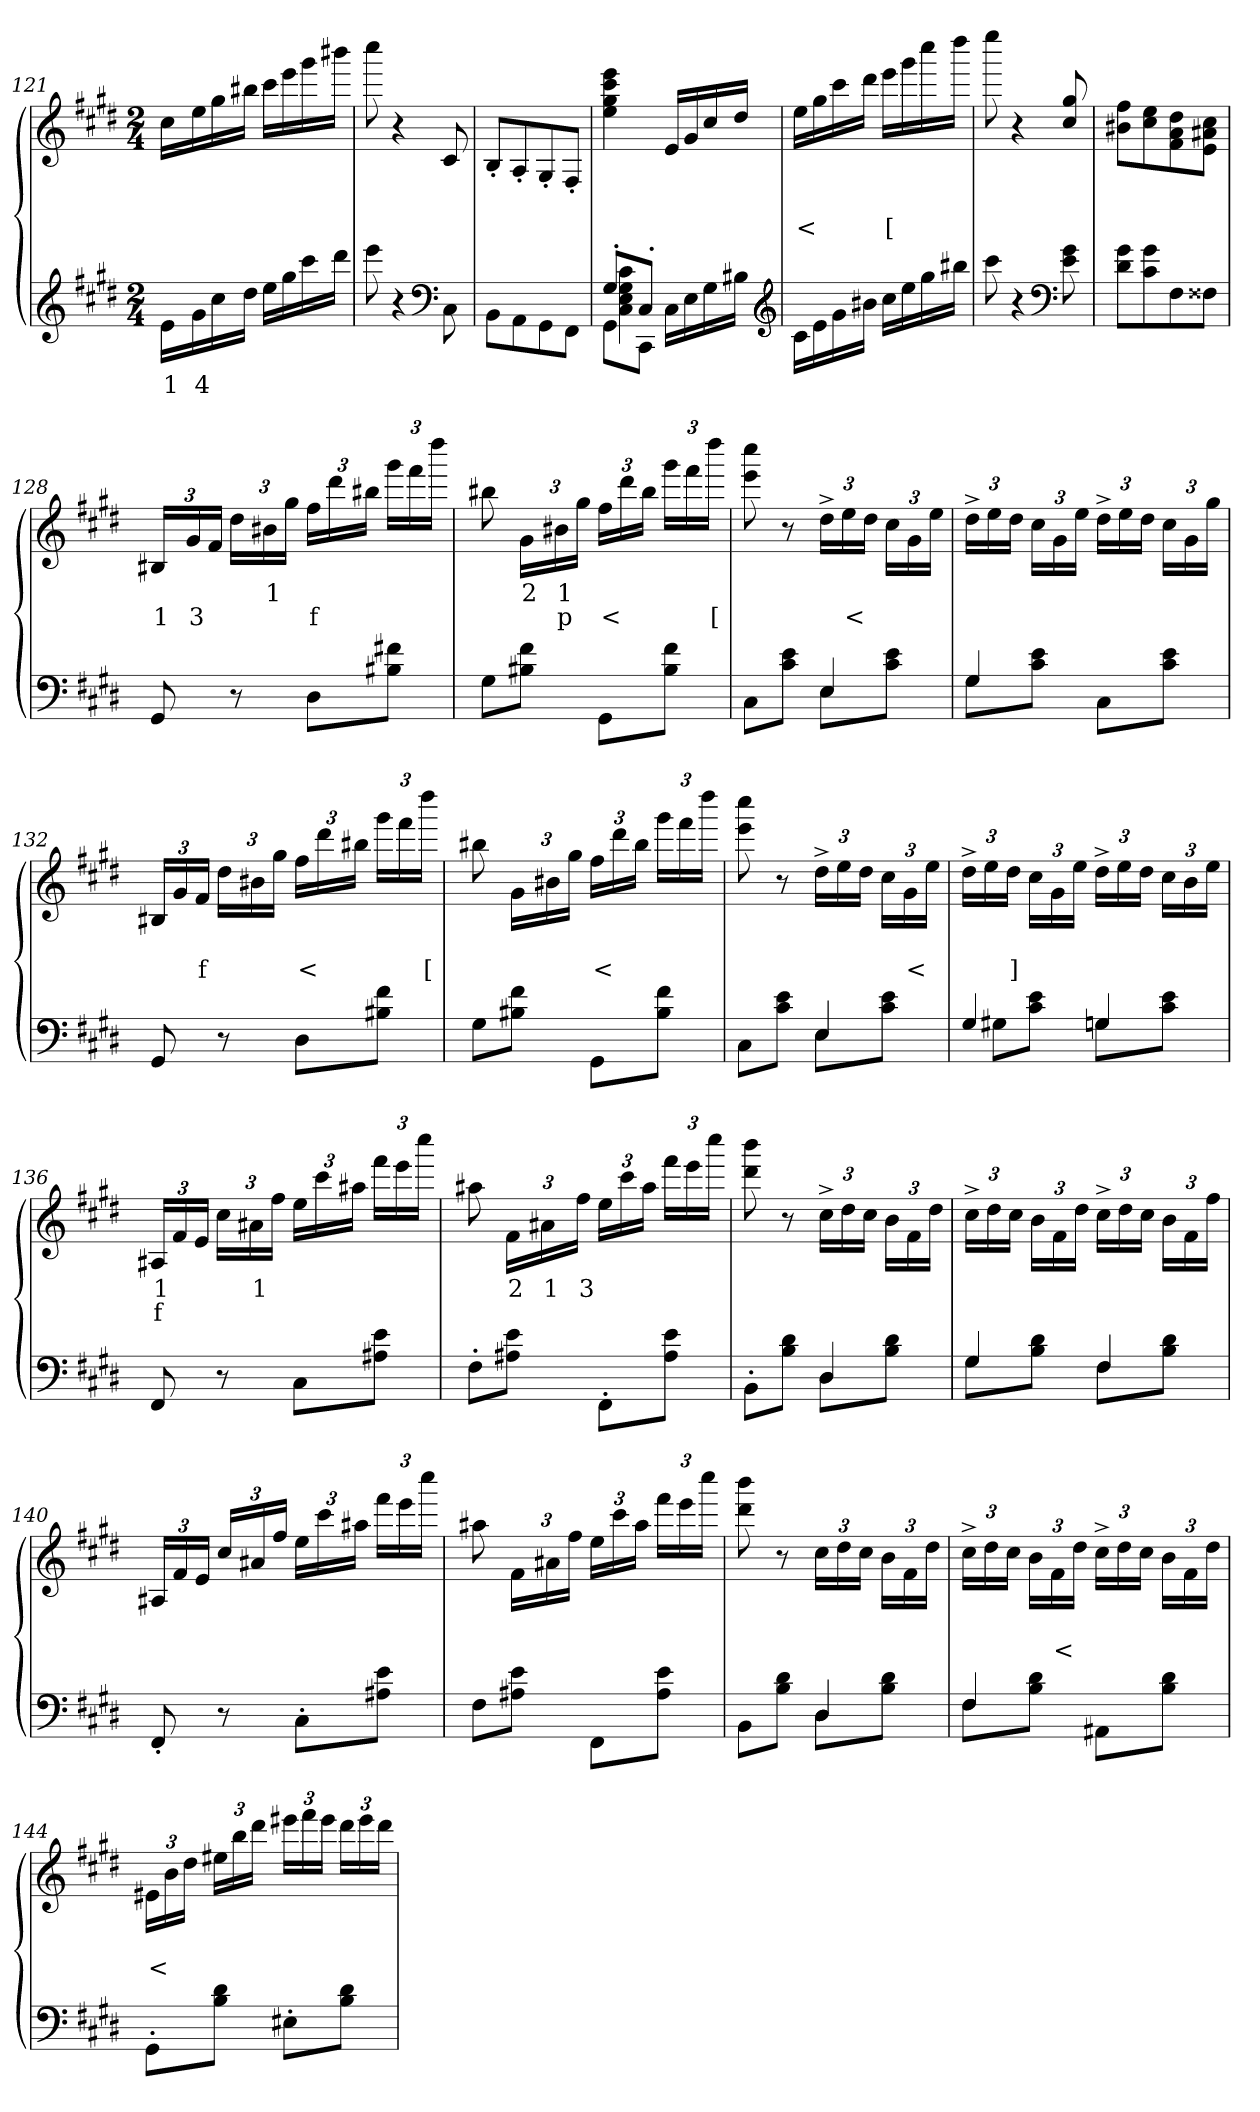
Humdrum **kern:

**kern	**text	**kern	**text	**text
*part2	*part2	*part1	*part1	*part1
*staff2	*staff2	*staff1	*staff1	*staff1
*clefG2	*	*clefG2	*	*
*k[f#c#g#d#]	*	*k[f#c#g#d#]	*	*
*M2/4	*	*M2/4	*	*
=121	=121	=121	=121	=121
16e\LL	1	16cc#LL	.	.
16g#	4	16ee	.	.
16cc#	.	16gg#	.	.
16dd#JJ	.	16bb#XJJ	.	.
16eeLL	.	16ccc#LL	.	.
16gg#	.	16eee	.	.
16ccc#	.	16ggg#	.	.
16ddd#JJ	.	16bbb#JJ	.	.
=122	=122	=122	=122	=122
8eee	.	8cccc#	.	.
4r	.	4r	.	.
*clefF4	*	*	*	*
8C#\	.	8c#	.	.
=123	=123	=123	=123	=123
8BB\L	.	8B'>L	.	.
8AA	.	8A'>	.	.
8GG#	.	8G#'>	.	.
8FF#J	.	8F#'>J	.	.
=124	=124	=124	=124	=124
*^	*	*	*	*
*	*^	*	*	*	*
8G#'>L	4c# 4G# 4E 4C#	8GG#\L	.	4eee 4ccc# 4gg# 4ee	.	.
8C#'>J	.	8CC#\J	.	.	.	.
4ryy	16C#LL	4ryy	.	16eLL	.	.
.	16E	.	.	16g#	.	.
.	16G#	.	.	16cc#	.	.
.	16B#XJJ	.	.	16dd#JJ	.	.
*v	*v	*v	*	*	*	*
*clefG2	*	*	*	*
=125	=125	=125	=125	=125
16c#\LL	.	16eeLL	.	<
16e	.	16gg#	.	.
16g#	.	16ccc#	.	.
16b#XJJ	.	16ddd#JJ	.	.
16cc#LL	.	16eeeLL	.	[
16ee	.	16ggg#	.	.
16gg#	.	16cccc#	.	.
16bb#JJ	.	16dddd#JJ	.	.
=126	=126	=126	=126	=126
8ccc#	.	8eeee	.	.
4r	.	4r	.	.
*clefF4	*	*	*	*
8g# 8e	.	8gg#/ 8cc#	.	.
=127	=127	=127	=127	=127
8g# 8d#L	.	8ff# 8b#XL	.	.
8g# 8c#	.	8ee 8cc#	.	.
8F#	.	8dd# 8a 8f#	.	.
8F##XJ	.	8cc# 8a#X 8eJ	.	.
=128	=128	=128	=128	=128
8GG#	.	24B#XLL	.	1
.	.	24g#	.	3
.	.	24f#JJ	.	.
8r	.	24dd#LL	.	.
.	.	24b#	1	.
.	.	24gg#JJ	.	.
8D#L	.	24ff#LL	.	f
.	.	24ddd#	.	.
.	.	24bb#JJ	.	.
8f#X 8B#XJ	.	24ggg#LL	.	.
.	.	24fff#	.	.
.	.	24dddd#JJ	.	.
=129	=129	=129	=129	=129
8G#L	.	8bb#X	.	.
8f# 8B#XJ	.	24g#LL	2	.
.	.	24b#	1	p
.	.	24gg#JJ	.	.
8GG#L	.	24ff#LL	.	<
.	.	24ddd#	.	.
.	.	24bb#JJ	.	.
8f# 8B#J	.	24ggg#LL	.	.
.	.	24fff#	.	.
.	.	24dddd#JJ	.	[
=130	=130	=130	=130	=130
*^	*	*	*	*
4ryy	8C#L	.	8cccc# 8eee	.	.
.	8e 8c#J	.	8r	.	.
4E	8EL	.	24dd#^>LL	.	.
.	.	.	24ee	.	<
.	.	.	24dd#JJ	.	.
.	8e 8c#J	.	24cc#LL	.	.
.	.	.	24g#	.	.
.	.	.	24eeJJ	.	.
=131	=131	=131	=131	=131	=131
4G#	8G#L	.	24dd#^>LL	.	.
.	.	.	24ee	.	.
.	.	.	24dd#JJ	.	.
.	8e 8c#J	.	24cc#LL	.	.
.	.	.	24g#	.	.
.	.	.	24eeJJ	.	.
4ryy	8C#L	.	24dd#^>LL	.	.
.	.	.	24ee	.	.
.	.	.	24dd#JJ	.	.
.	8e 8c#J	.	24cc#LL	.	.
.	.	.	24g#	.	.
.	.	.	24gg#JJ	.	.
*v	*v	*	*	*	*
=132	=132	=132	=132	=132
8GG#	.	24B#XLL	.	.
.	.	24g#	.	.
.	.	24f#JJ	.	f
8r	.	24dd#LL	.	.
.	.	24b#	.	.
.	.	24gg#JJ	.	.
8D#L	.	24ff#LL	.	<
.	.	24ddd#	.	.
.	.	24bb#JJ	.	.
8f# 8B#XJ	.	24ggg#LL	.	.
.	.	24fff#	.	.
.	.	24dddd#JJ	.	[
=133	=133	=133	=133	=133
8G#L	.	8bb#X	.	.
8f# 8B#XJ	.	24g#LL	.	.
.	.	24b#	.	.
.	.	24gg#JJ	.	.
8GG#L	.	24ff#LL	.	<
.	.	24ddd#	.	.
.	.	24bb#JJ	.	.
8f# 8B#J	.	24ggg#LL	.	.
.	.	24fff#	.	.
.	.	24dddd#JJ	.	.
=134	=134	=134	=134	=134
*^	*	*	*	*
4ryy	8C#L	.	8cccc# 8eee	.	.
.	8e 8c#J	.	8r	.	.
4E	8EL	.	24dd#^>LL	.	.
.	.	.	24ee	.	.
.	.	.	24dd#JJ	.	.
.	8e 8c#J	.	24cc#LL	.	.
.	.	.	24g#	.	<
.	.	.	24eeJJ	.	.
=135	=135	=135	=135	=135	=135
4G#	8G#XL	.	24dd#^>LL	.	.
.	.	.	24ee	.	.
.	.	.	24dd#JJ	.	]
.	8e 8c#J	.	24cc#LL	.	.
.	.	.	24g#	.	.
.	.	.	24eeJJ	.	.
4Gn	8GnL	.	24dd#^>LL	.	.
.	.	.	24ee	.	.
.	.	.	24dd#JJ	.	.
.	8e 8c#J	.	24cc#LL	.	.
.	.	.	24b	.	.
.	.	.	24eeJJ	.	.
*v	*v	*	*	*	*
=136	=136	=136	=136	=136
8FF#	.	24A#XLL	1	f
.	.	24f#	.	.
.	.	24eJJ	.	.
8r	.	24cc#LL	.	.
.	.	24a#	1	.
.	.	24ff#JJ	.	.
8C#L	.	24eeLL	.	.
.	.	24ccc#	.	.
.	.	24aa#JJ	.	.
8e 8A#XJ	.	24fff#LL	.	.
.	.	24eee	.	.
.	.	24cccc#JJ	.	.
=137	=137	=137	=137	=137
8F#'>L	.	8aa#X\	.	.
8e 8A#XJ	.	24f#LL	2	.
.	.	24a#	1	.
.	.	24ff#JJ	3	.
8FF#'>L	.	24eeLL	.	.
.	.	24ccc#	.	.
.	.	24aa#JJ	.	.
8e 8A#J	.	24fff#LL	.	.
.	.	24eee	.	.
.	.	24cccc#JJ	.	.
=138	=138	=138	=138	=138
*^	*	*	*	*
4ryy	8BB'>L	.	8bbb 8ddd#	.	.
.	8d# 8BJ	.	8r	.	.
4D#	8D#L	.	24cc#^>LL	.	.
.	.	.	24dd#	.	.
.	.	.	24cc#JJ	.	.
.	8d# 8BJ	.	24b\LL	.	.
.	.	.	24f#	.	.
.	.	.	24dd#JJ	.	.
=139	=139	=139	=139	=139	=139
4G#	8G#L	.	24cc#^>LL	.	.
.	.	.	24dd#	.	.
.	.	.	24cc#JJ	.	.
.	8d# 8BJ	.	24b\LL	.	.
.	.	.	24f#	.	.
.	.	.	24dd#JJ	.	.
4F#	8F#L	.	24cc#^>LL	.	.
.	.	.	24dd#	.	.
.	.	.	24cc#JJ	.	.
.	8d# 8BJ	.	24bLL	.	.
.	.	.	24f#	.	.
.	.	.	24ff#JJ	.	.
*v	*v	*	*	*	*
=140	=140	=140	=140	=140
8FF#'>	.	24A#XLL	.	.
.	.	24f#	.	.
.	.	24eJJ	.	.
8r	.	24cc#/LL	.	.
.	.	24a#	.	.
.	.	24ff#JJ	.	.
8C#'>L	.	24eeLL	.	.
.	.	24ccc#	.	.
.	.	24aa#JJ	.	.
8e 8A#XJ	.	24fff#LL	.	.
.	.	24eee	.	.
.	.	24cccc#JJ	.	.
=141	=141	=141	=141	=141
8F#L	.	8aa#X\	.	.
8e 8A#XJ	.	24f#LL	.	.
.	.	24a#	.	.
.	.	24ff#JJ	.	.
8FF#L	.	24eeLL	.	.
.	.	24ccc#	.	.
.	.	24aa#JJ	.	.
8e 8A#J	.	24fff#LL	.	.
.	.	24eee	.	.
.	.	24cccc#JJ	.	.
=142	=142	=142	=142	=142
*^	*	*	*	*
4ryy	8BBL	.	8bbb 8ddd#	.	.
.	8d# 8BJ	.	8r	.	.
4D#	8D#L	.	24cc#LL	.	.
.	.	.	24dd#	.	.
.	.	.	24cc#JJ	.	.
.	8d# 8BJ	.	24b\LL	.	.
.	.	.	24f#	.	.
.	.	.	24dd#JJ	.	.
=143	=143	=143	=143	=143	=143
4F#	8F#L	.	24cc#^>LL	.	.
.	.	.	24dd#	.	.
.	.	.	24cc#JJ	.	.
.	8d# 8BJ	.	24b\LL	.	.
.	.	.	24f#	.	<
.	.	.	24dd#JJ	.	.
4ryy	8AA#XL	.	24cc#^>LL	.	.
.	.	.	24dd#	.	.
.	.	.	24cc#JJ	.	.
.	8d# 8BJ	.	24b\LL	.	.
.	.	.	24f#	.	.
.	.	.	24dd#JJ	.	.
*v	*v	*	*	*	*
=144	=144	=144	=144	=144
8GG#'>L	.	24e#X\LL	.	<
.	.	24b	.	.
.	.	24dd#JJ	.	.
8d# 8BJ	.	24ee#LL	.	.
.	.	24bb	.	.
.	.	24ddd#JJ	.	.
8E#X'>L	.	24eee#LL	.	.
.	.	24fff#	.	.
.	.	24eee#JJ	.	.
8d# 8BJ	.	24ddd#LL	.	.
.	.	24eee#	.	.
.	.	24ddd#JJ	.	.
=	=	=	=	=
*-	*-	*-	*-	*-
